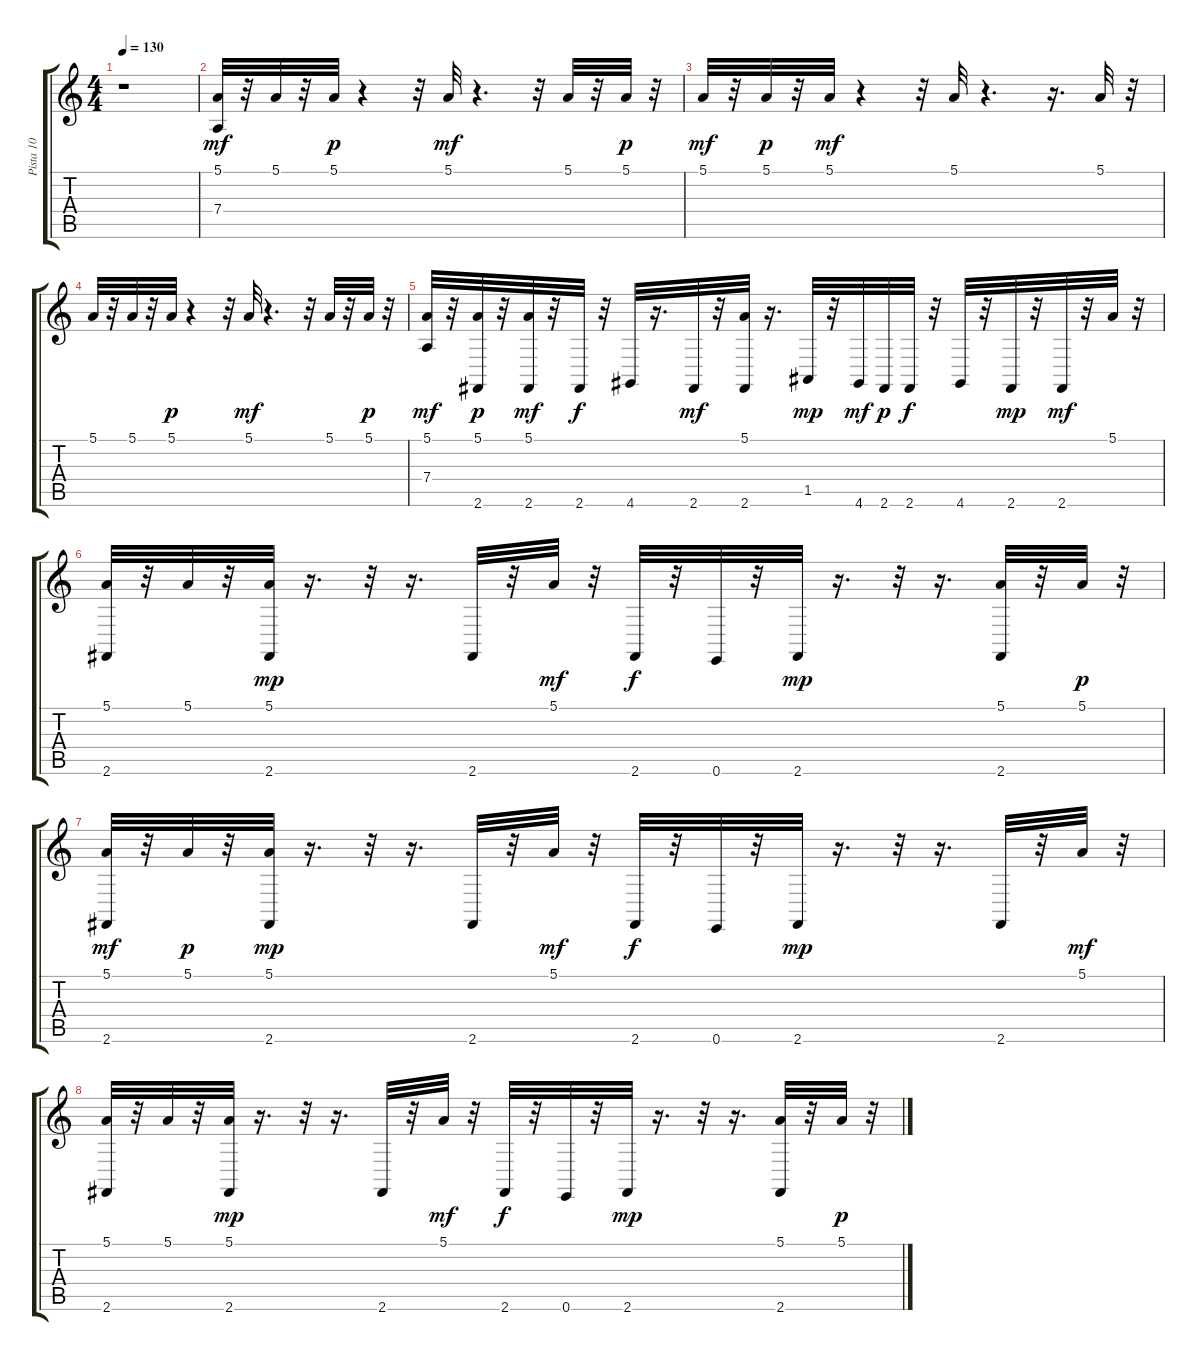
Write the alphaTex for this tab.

\track ("Pista 10" "Pista 10") {instrument acousticgrandpiano}
\staff {score tabs}
\tuning (E4 B3 G3 D3 A2 E2) {hide}
\ts (4 4)
\tempo 130
\clef g2
\ks c
r.1{dy mf instrument acousticgrandpiano} |
(5.1 7.4).32 r.32 5.1.32 r.32 5.1.32{dy p} r.4 r.32 5.1.32{dy mf} r.4{d} r.32 5.1.32 r.32 5.1.32{dy p} r.32 |
5.1.32{dy mf} r.32 5.1.32{dy p} r.32 5.1.32{dy mf} r.4 r.32 5.1.32 r.4{d} r.16{d} 5.1.32 r.32 |
5.1.32 r.32 5.1.32 r.32 5.1.32{dy p} r.4 r.32 5.1.32{dy mf} r.4{d} r.32 5.1.32 r.32 5.1.32{dy p} r.32 |
(5.1 7.4).32{dy mf} r.32 (5.1 2.6).32{dy p} r.32 (5.1 2.6).32{dy mf} r.32 2.6.32{dy f} r.32 4.6.32 r.16{d} 2.6.32{dy mf} r.32 (5.1 2.6).32 r.16{d} 1.5.32{dy mp} r.32 4.6.32{dy mf} 2.6.32{dy p} 2.6.32{dy f} r.32 4.6.32 r.32 2.6.32{dy mp} r.32 2.6.32{dy mf} r.32 5.1.32 r.32 |
(5.1 2.6).32 r.32 5.1.32 r.32 (5.1 2.6).32{dy mp} r.16{d} r.32 r.16{d} 2.6.32 r.32 5.1.32{dy mf} r.32 2.6.32{dy f} r.32 0.6.32 r.32 2.6.32{dy mp} r.16{d} r.32 r.16{d} (5.1 2.6).32 r.32 5.1.32{dy p} r.32 |
(5.1 2.6).32{dy mf} r.32 5.1.32{dy p} r.32 (5.1 2.6).32{dy mp} r.16{d} r.32 r.16{d} 2.6.32 r.32 5.1.32{dy mf} r.32 2.6.32{dy f} r.32 0.6.32 r.32 2.6.32{dy mp} r.16{d} r.32 r.16{d} 2.6.32 r.32 5.1.32{dy mf} r.32 |
(5.1 2.6).32 r.32 5.1.32 r.32 (5.1 2.6).32{dy mp} r.16{d} r.32 r.16{d} 2.6.32 r.32 5.1.32{dy mf} r.32 2.6.32{dy f} r.32 0.6.32 r.32 2.6.32{dy mp} r.16{d} r.32 r.16{d} (5.1 2.6).32 r.32 5.1.32{dy p} r.32
